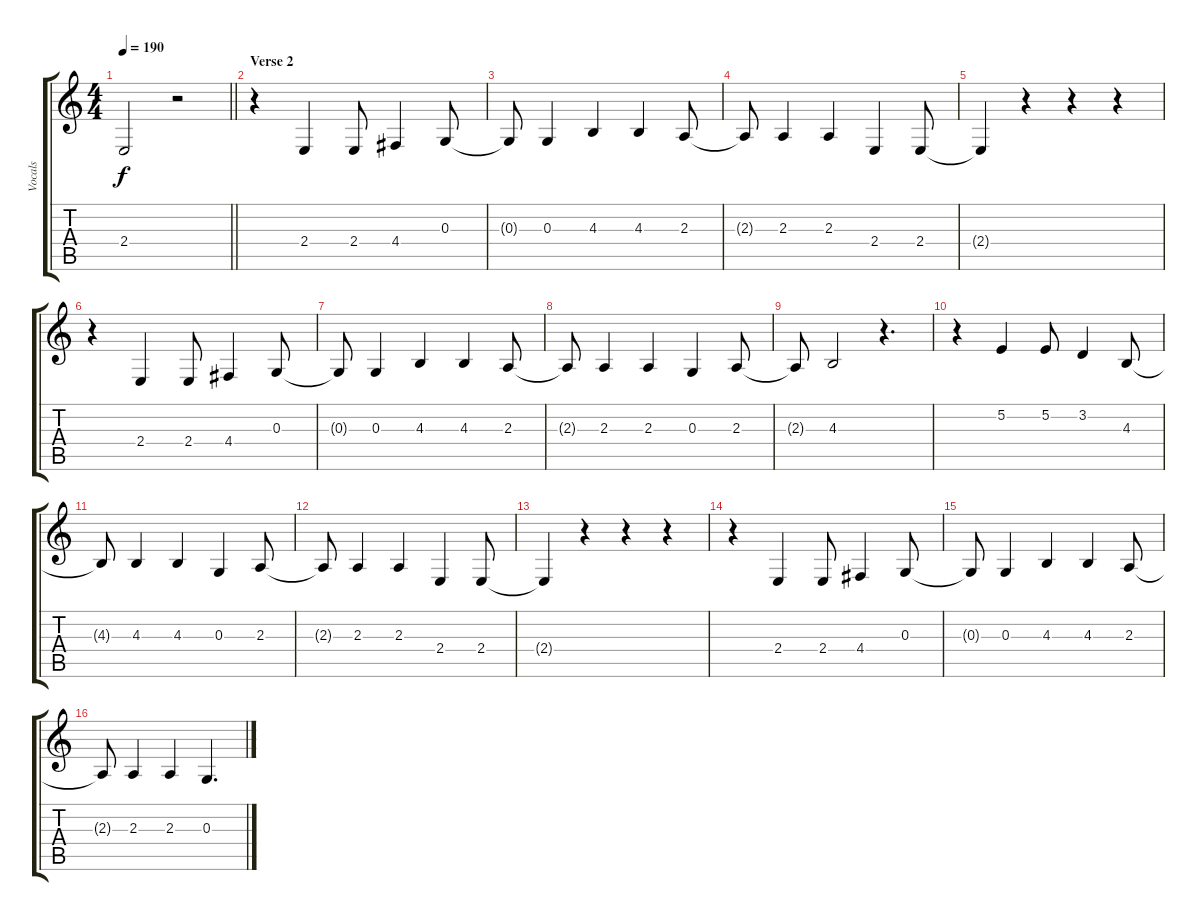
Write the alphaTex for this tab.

\track ("Vocals" "Vocals") {instrument altosax}
\staff {score tabs}
\tuning (E4 B3 G3 D3 A2 E2) {hide}
\ts (4 4)
\tempo 190
\clef g2
\barLineRight lightlight
\ks c
2.4.2{dy f} r.2 |
\section ("" "Verse 2")
r.4 2.4.4 2.4.8 4.4.4 0.3.8 |
0.3{t}.8 0.3.4 4.3.4 4.3.4 2.3.8 |
2.3{t}.8 2.3.4 2.3.4 2.4.4 2.4.8 |
2.4{t}.4 r.4 r.4 r.4 |
r.4 2.4.4 2.4.8 4.4.4 0.3.8 |
0.3{t}.8 0.3.4 4.3.4 4.3.4 2.3.8 |
2.3{t}.8 2.3.4 2.3.4 0.3.4 2.3.8 |
2.3{t}.8 4.3.2 r.4{d} |
r.4 5.2.4 5.2.8 3.2.4 4.3.8 |
4.3{t}.8 4.3.4 4.3.4 0.3.4 2.3.8 |
2.3{t}.8 2.3.4 2.3.4 2.4.4 2.4.8 |
2.4{t}.4 r.4 r.4 r.4 |
r.4 2.4.4 2.4.8 4.4.4 0.3.8 |
0.3{t}.8 0.3.4 4.3.4 4.3.4 2.3.8 |
2.3{t}.8 2.3.4 2.3.4 0.3.4{d}
